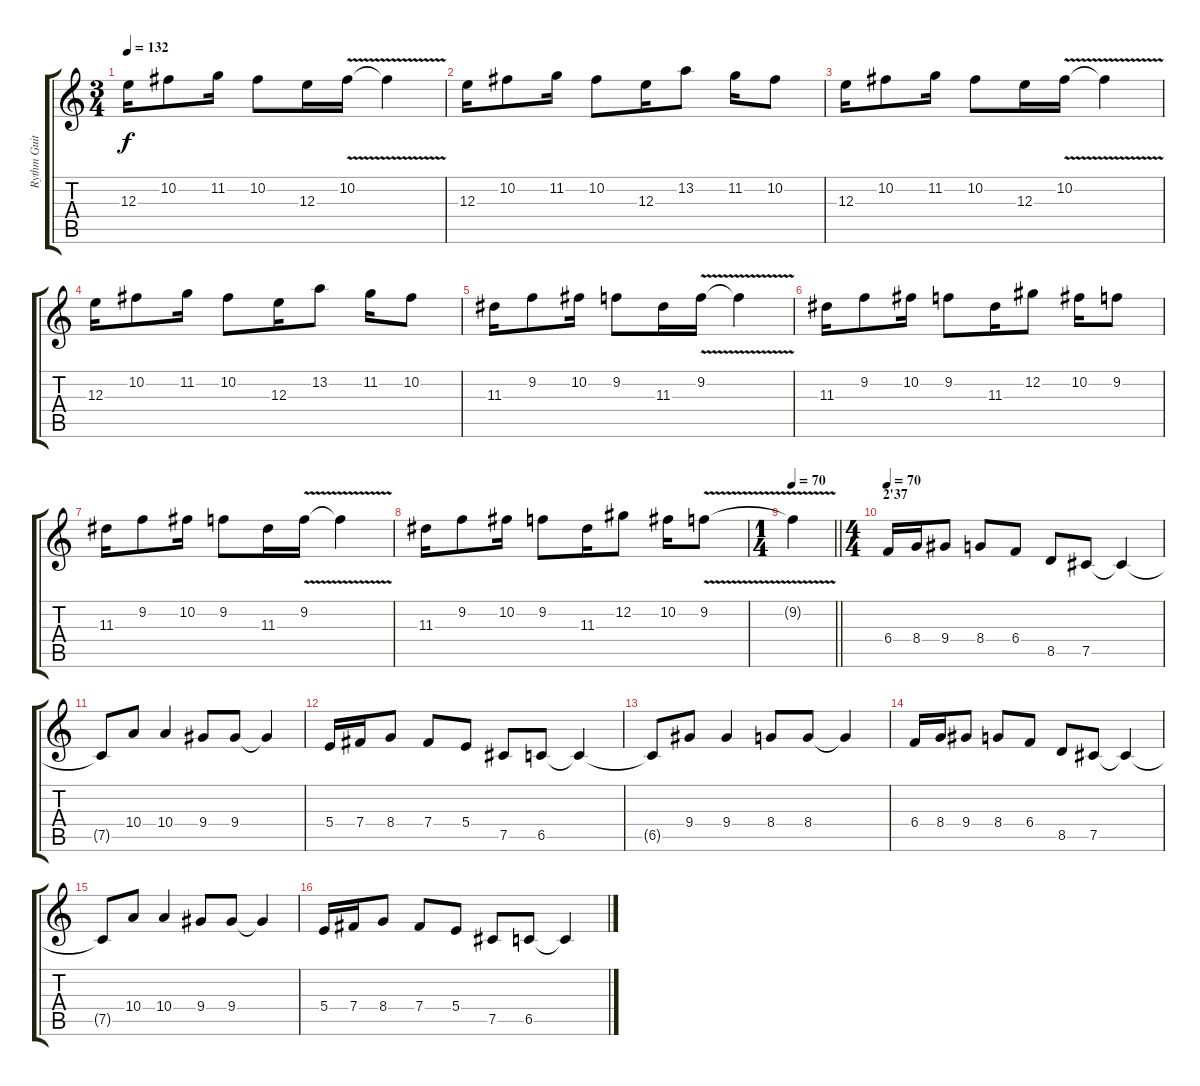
\track ("Rythm Guitar" "Rythm Guit") {instrument distortionguitar}
\staff {score tabs}
\tuning (Db4 Ab3 E3 B2 Gb2 Db2) {hide}
\ts (3 4)
\tempo 132
\clef g2
\ks c
12.3.16{dy f} 10.2.8 11.2.16 10.2.8 12.3.16 10.2{v}.16 10.2{t}.4 |
12.3.16 10.2.8 11.2.16 10.2.8 12.3.16 13.2.8 11.2.16 10.2.8 |
12.3.16 10.2.8 11.2.16 10.2.8 12.3.16 10.2{v}.16 10.2{t}.4 |
12.3.16 10.2.8 11.2.16 10.2.8 12.3.16 13.2.8 11.2.16 10.2.8 |
11.3.16 9.2.8 10.2.16 9.2.8 11.3.16 9.2{v}.16 9.2{t}.4 |
11.3.16 9.2.8 10.2.16 9.2.8 11.3.16 12.2.8 10.2.16 9.2.8 |
11.3.16 9.2.8 10.2.16 9.2.8 11.3.16 9.2{v}.16 9.2{t}.4 |
11.3.16 9.2.8 10.2.16 9.2.8 11.3.16 12.2.8 10.2.16 9.2{v}.8 |
\ts (1 4)
\tempo 70
\barLineRight lightlight
9.2{t}.4 |
\ts (4 4)
\section ("" "2'37")
\tempo 70
6.4.16{balance 5} 8.4.16 9.4.8 8.4.8 6.4.8 8.5.8 7.5.8 7.5{t}.4 |
7.5{t}.8 10.4.8 10.4.4 9.4.8 9.4.8 9.4{t}.4 |
5.4.16 7.4.16 8.4.8 7.4.8 5.4.8 7.5.8 6.5.8 6.5{t}.4 |
6.5{t}.8 9.4.8 9.4.4 8.4.8 8.4.8 8.4{t}.4 |
6.4.16 8.4.16 9.4.8 8.4.8 6.4.8 8.5.8 7.5.8 7.5{t}.4 |
7.5{t}.8 10.4.8 10.4.4 9.4.8 9.4.8 9.4{t}.4 |
5.4.16 7.4.16 8.4.8 7.4.8 5.4.8 7.5.8 6.5.8 6.5{t}.4
